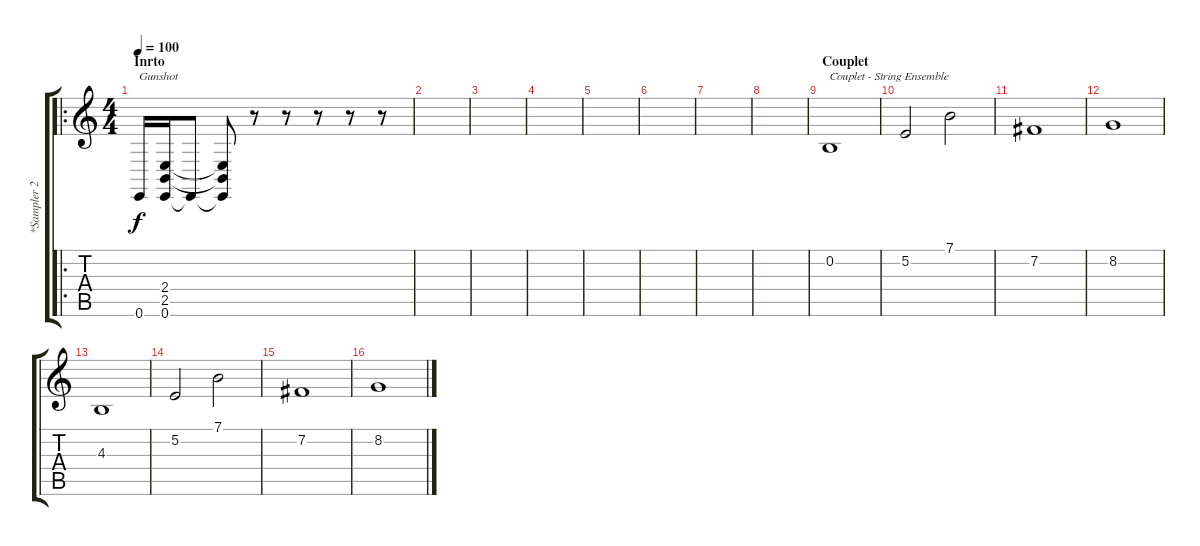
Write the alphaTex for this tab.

\track ("*Sampler 2 - String Ensemble" "*Sampler 2") {instrument stringensemble2}
\staff {score tabs}
\tuning (E4 B3 G3 D3 A2 E2) {hide}
\ro
\ts (4 4)
\section ("" "Inrto")
\tempo 100
\clef g2
\ks c
0.6.16{txt "Gunshot" dy f instrument gunshot} (2.4 2.5 0.6).16 0.6{t}.8 (2.4{t} 2.5{t} 0.6{t}).8 r.8 r.8 r.8 r.8 r.8 |
|
|
|
|
|
|
|
\section ("" "Couplet")
0.2.1{txt "Couplet - String Ensemble" volume 14 instrument stringensemble2} |
5.2.2{volume 14} 7.1.2 |
7.2.1 |
8.2.1 |
4.3.1{volume 14} |
5.2.2 7.1.2 |
7.2.1 |
8.2.1
